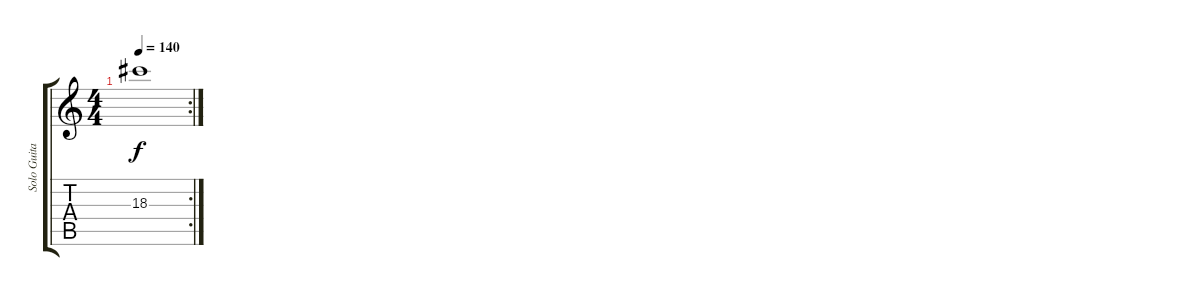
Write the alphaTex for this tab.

\track ("Solo Guitar 2 volume increaser" "Solo Guita") {instrument overdrivenguitar}
\staff {score tabs}
\tuning (E4 B3 G3 D3 A2 E2) {hide}
\rc 2
\ts (4 4)
\tempo 140
\clef g2
\ks c
18.3.1{dy f}
